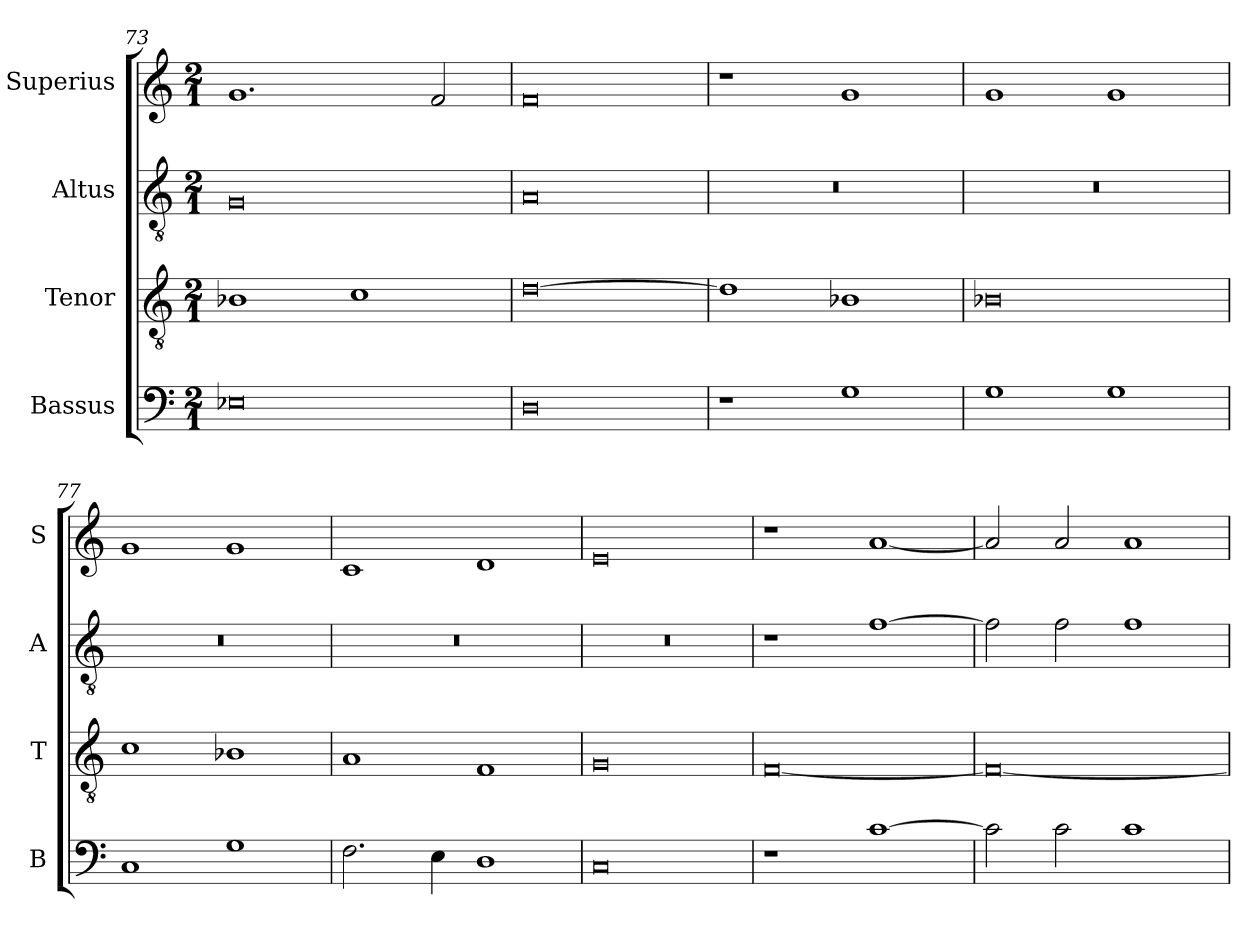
**kern	**kern	**kern	**kern
*part4	*part3	*part2	*part1
*staff4	*staff3	*staff2	*staff1
*I"Bassus	*I"Tenor	*I"Altus	*I"Superius
*I'B	*I'T	*I'A	*I'S
*clefF4	*clefGv2	*clefGv2	*clefG2
*k[]	*k[]	*k[]	*k[]
*M2/1	*M2/1	*M2/1	*M2/1
=73	=73	=73	=73
0E-X	1B-X	0G	1.g
.	1c	.	.
.	.	.	2f/
=74	=74	=74	=74
0D	[0d	0A	0f
=75	=75	=75	=75
1r	1d]	0r	1r
1G	1B-X	.	1g
=76	=76	=76	=76
1G	0B-X	0r	1g
1G	.	.	1g
=77	=77	=77	=77
1C	1c	0r	1g
1G	1B-X	.	1g
=78	=78	=78	=78
2.F\	1A	0r	1c
4E\	.	.	.
1D	1F	.	1d
=79	=79	=79	=79
0C	0G	0r	0e
=80	=80	=80	=80
1r	[0F	1r	1r
[1c	.	[1f	[1a
=81	=81	=81	=81
2c\]	0F_	2f\]	2a/]
2c\	.	2f\	2a/
1c	.	1f	1a
=	=	=	=
*-	*-	*-	*-
